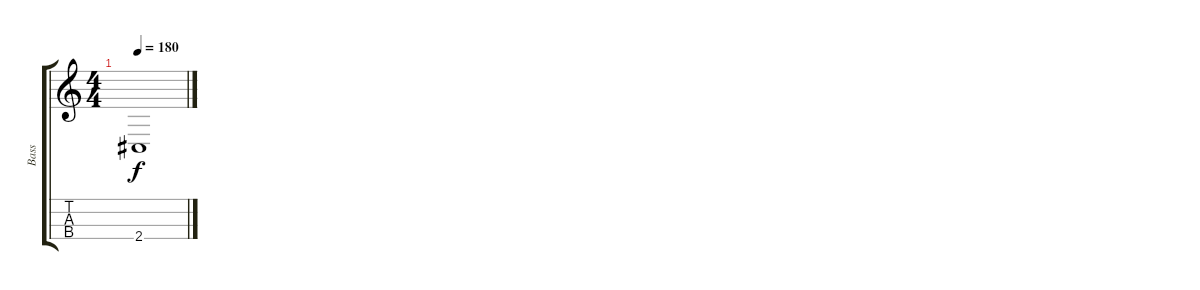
\track ("Bass" "Bass") {instrument electricbassfinger}
\staff {score tabs}
\tuning (D3 A2 E2 B1) {hide}
\ts (4 4)
\tempo 180
\clef g2
\ks c
2.4{t}.1{dy f}
